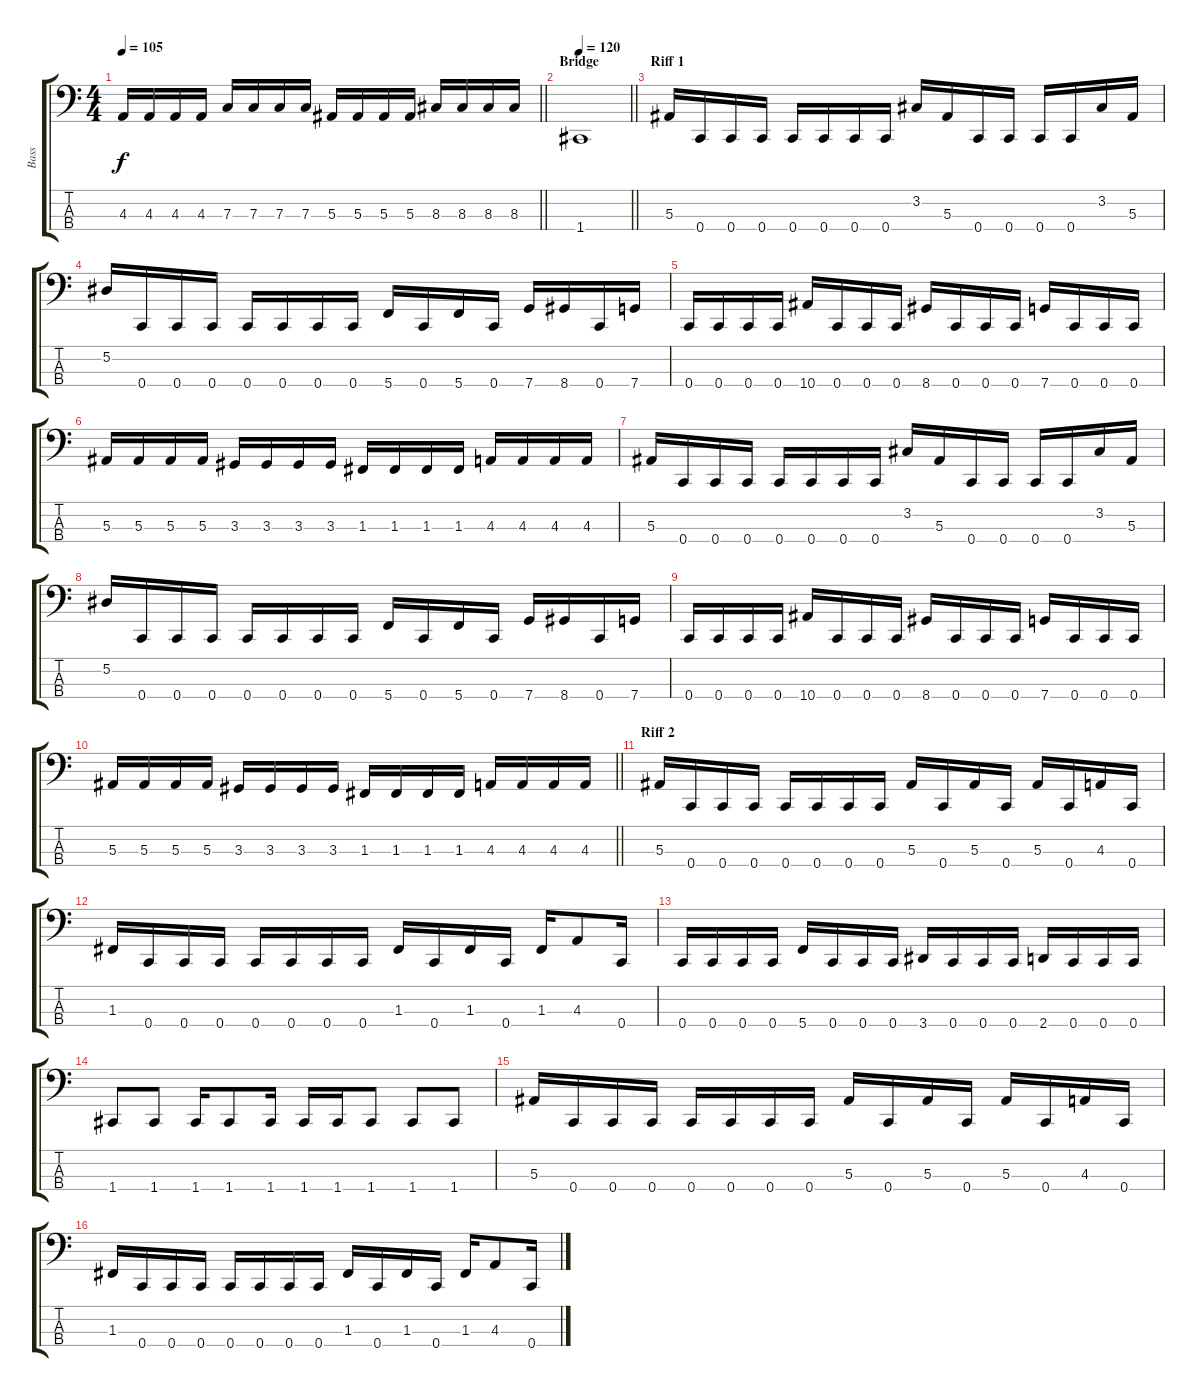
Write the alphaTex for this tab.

\track ("Bass" "Bass") {instrument electricbasspick}
\staff {score tabs}
\tuning (Eb2 Bb1 F1 C1) {hide}
\ts (4 4)
\tempo 105
\clef f4
\barLineRight lightlight
\ks c
4.3.16{dy f} 4.3.16 4.3.16 4.3.16 7.3.16 7.3.16 7.3.16 7.3.16 5.3.16 5.3.16 5.3.16 5.3.16 8.3.16 8.3.16 8.3.16 8.3.16 |
\section ("" "Bridge")
\tempo 120
\barLineRight lightlight
1.4.1 |
\section ("" "Riff 1")
5.3.16 0.4.16 0.4.16 0.4.16 0.4.16 0.4.16 0.4.16 0.4.16 3.2.16 5.3.16 0.4.16 0.4.16 0.4.16 0.4.16 3.2.16 5.3.16 |
5.2.16 0.4.16 0.4.16 0.4.16 0.4.16 0.4.16 0.4.16 0.4.16 5.4.16 0.4.16 5.4.16 0.4.16 7.4.16 8.4.16 0.4.16 7.4.16 |
0.4.16 0.4.16 0.4.16 0.4.16 10.4.16 0.4.16 0.4.16 0.4.16 8.4.16 0.4.16 0.4.16 0.4.16 7.4.16 0.4.16 0.4.16 0.4.16 |
5.3.16 5.3.16 5.3.16 5.3.16 3.3.16 3.3.16 3.3.16 3.3.16 1.3.16 1.3.16 1.3.16 1.3.16 4.3.16 4.3.16 4.3.16 4.3.16 |
5.3.16 0.4.16 0.4.16 0.4.16 0.4.16 0.4.16 0.4.16 0.4.16 3.2.16 5.3.16 0.4.16 0.4.16 0.4.16 0.4.16 3.2.16 5.3.16 |
5.2.16 0.4.16 0.4.16 0.4.16 0.4.16 0.4.16 0.4.16 0.4.16 5.4.16 0.4.16 5.4.16 0.4.16 7.4.16 8.4.16 0.4.16 7.4.16 |
0.4.16 0.4.16 0.4.16 0.4.16 10.4.16 0.4.16 0.4.16 0.4.16 8.4.16 0.4.16 0.4.16 0.4.16 7.4.16 0.4.16 0.4.16 0.4.16 |
\barLineRight lightlight
5.3.16 5.3.16 5.3.16 5.3.16 3.3.16 3.3.16 3.3.16 3.3.16 1.3.16 1.3.16 1.3.16 1.3.16 4.3.16 4.3.16 4.3.16 4.3.16 |
\section ("" "Riff 2")
5.3.16 0.4.16 0.4.16 0.4.16 0.4.16 0.4.16 0.4.16 0.4.16 5.3.16 0.4.16 5.3.16 0.4.16 5.3.16 0.4.16 4.3.16 0.4.16 |
1.3.16 0.4.16 0.4.16 0.4.16 0.4.16 0.4.16 0.4.16 0.4.16 1.3.16 0.4.16 1.3.16 0.4.16 1.3.16 4.3.8 0.4.16 |
0.4.16 0.4.16 0.4.16 0.4.16 5.4.16 0.4.16 0.4.16 0.4.16 3.4.16 0.4.16 0.4.16 0.4.16 2.4.16 0.4.16 0.4.16 0.4.16 |
1.4.8 1.4.8 1.4.16 1.4.8 1.4.16 1.4.16 1.4.16 1.4.8 1.4.8 1.4.8 |
5.3.16 0.4.16 0.4.16 0.4.16 0.4.16 0.4.16 0.4.16 0.4.16 5.3.16 0.4.16 5.3.16 0.4.16 5.3.16 0.4.16 4.3.16 0.4.16 |
1.3.16 0.4.16 0.4.16 0.4.16 0.4.16 0.4.16 0.4.16 0.4.16 1.3.16 0.4.16 1.3.16 0.4.16 1.3.16 4.3.8 0.4.16
